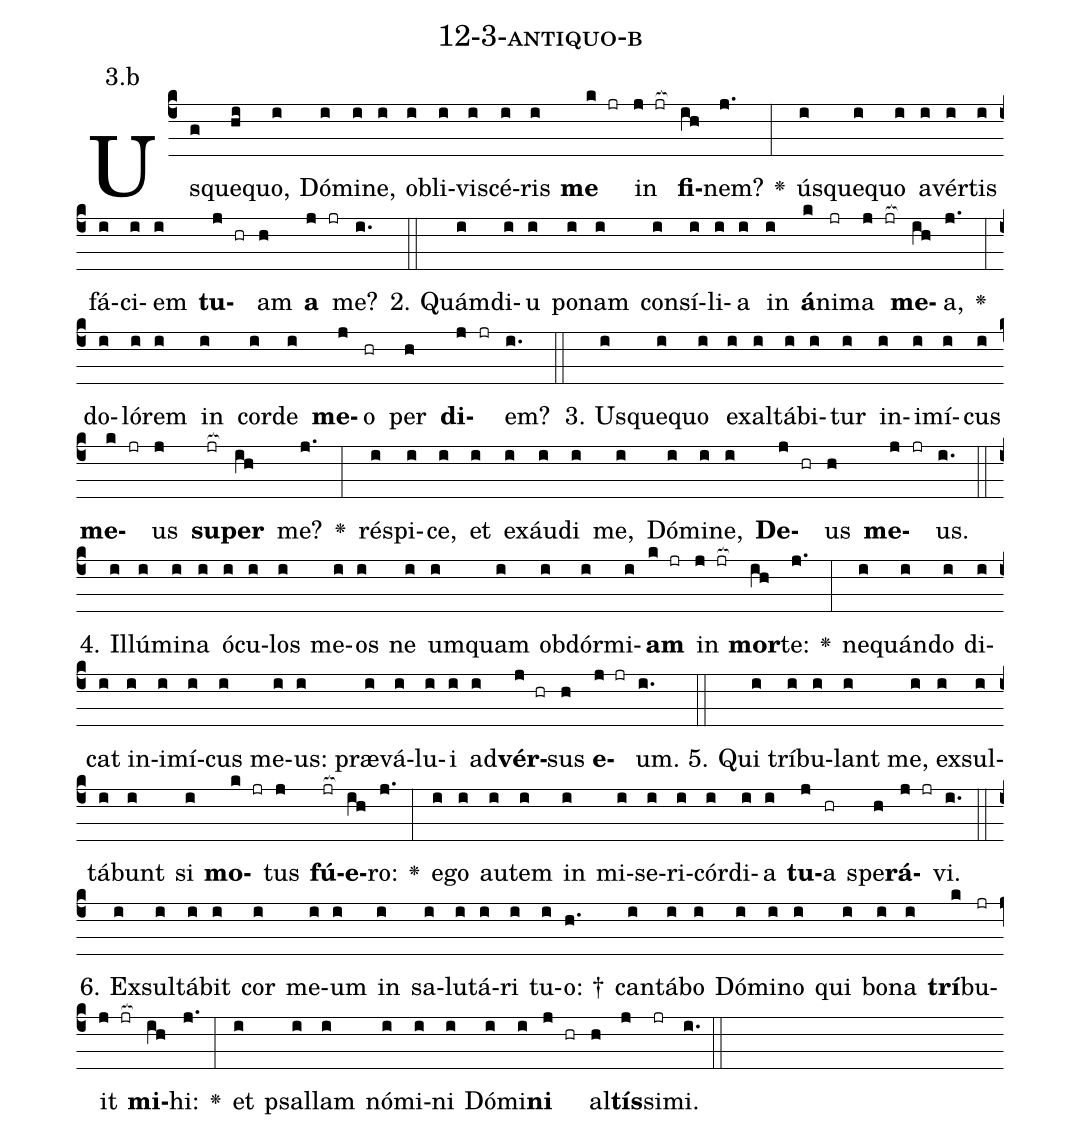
name: 12-3-antiquo-b;
annotation: 3.b;
%%
(c4)Us(g)que(hi)quo,(i) Dó(i)mi(i)ne,(i) ob(i)li(i)vi(i)scé(i)ris(i) <b>me</b>(k jr) in(j jr[ocb:1{]) <b>fi</b>(ih[ocb:0}])nem?(j.) <v>\greheightstar</v>(:) ús(i)que(i)quo(i) a(i)vér(i)tis(i) fá(i)ci(i)em(i) <b>tu</b>(j hr)am(h) <b>a</b>(j jr) me?(i.) (::)
2. Quám(i)di(i)u(i) po(i)nam(i) con(i)sí(i)li(i)a(i) in(i) <b>á</b>(k)ni(jr)ma(j jr[ocb:1{]) <b>me</b>(ih[ocb:0}])a,(j.) <v>\greheightstar</v>(:) do(i)ló(i)rem(i) in(i) cor(i)de(i) <b>me</b>(j)o(hr) per(h) <b>di</b>(j jr)em?(i.) (::)
3. Us(i)que(i)quo(i) ex(i)al(i)tá(i)bi(i)tur(i) in(i)i(i)mí(i)cus(i) <b>me</b>(k jr)us(j) <b>su</b>(jr[ocb:1{])<b>per</b>(ih[ocb:0}]) me?(j.) <v>\greheightstar</v>(:) ré(i)spi(i)ce,(i) et(i) ex(i)áu(i)di(i) me,(i) Dó(i)mi(i)ne,(i) <b>De</b>(j hr)us(h) <b>me</b>(j jr)us.(i.) (::)
4. Il(i)lú(i)mi(i)na(i) ó(i)cu(i)los(i) me(i)os(i) ne(i) um(i)quam(i) ob(i)dór(i)mi(i)<b>am</b>(k jr) in(j jr[ocb:1{]) <b>mor</b>(ih[ocb:0}])te:(j.) <v>\greheightstar</v>(:) ne(i)quán(i)do(i) di(i)cat(i) in(i)i(i)mí(i)cus(i) me(i)us:(i) præ(i)vá(i)lu(i)i(i) ad(i)<b>vér</b>(j hr)sus(h) <b>e</b>(j jr)um.(i.) (::)
5. Qui(i) trí(i)bu(i)lant(i) me,(i) ex(i)sul(i)tá(i)bunt(i) si(i) <b>mo</b>(k jr)tus(j) <b>fú</b>(jr[ocb:1{])<b>e</b>(ih[ocb:0}])ro:(j.) <v>\greheightstar</v>(:) e(i)go(i) au(i)tem(i) in(i) mi(i)se(i)ri(i)cór(i)di(i)a(i) <b>tu</b>(j)a(hr) spe(h)<b>rá</b>(j jr)vi.(i.) (::)
6. Ex(i)sul(i)tá(i)bit(i) cor(i) me(i)um(i) in(i) sa(i)lu(i)tá(i)ri(i) tu(i)o: †(h.) can(i)tá(i)bo(i) Dó(i)mi(i)no(i) qui(i) bo(i)na(i) <b>trí</b>(k)bu(jr)it(j jr[ocb:1{]) <b>mi</b>(ih[ocb:0}])hi:(j.) <v>\greheightstar</v>(:) et(i) psal(i)lam(i) nó(i)mi(i)ni(i) Dó(i)mi(i)<b>ni</b>(j hr) al(h)<b>tís</b>(j)si(jr)mi.(i.) (::)
